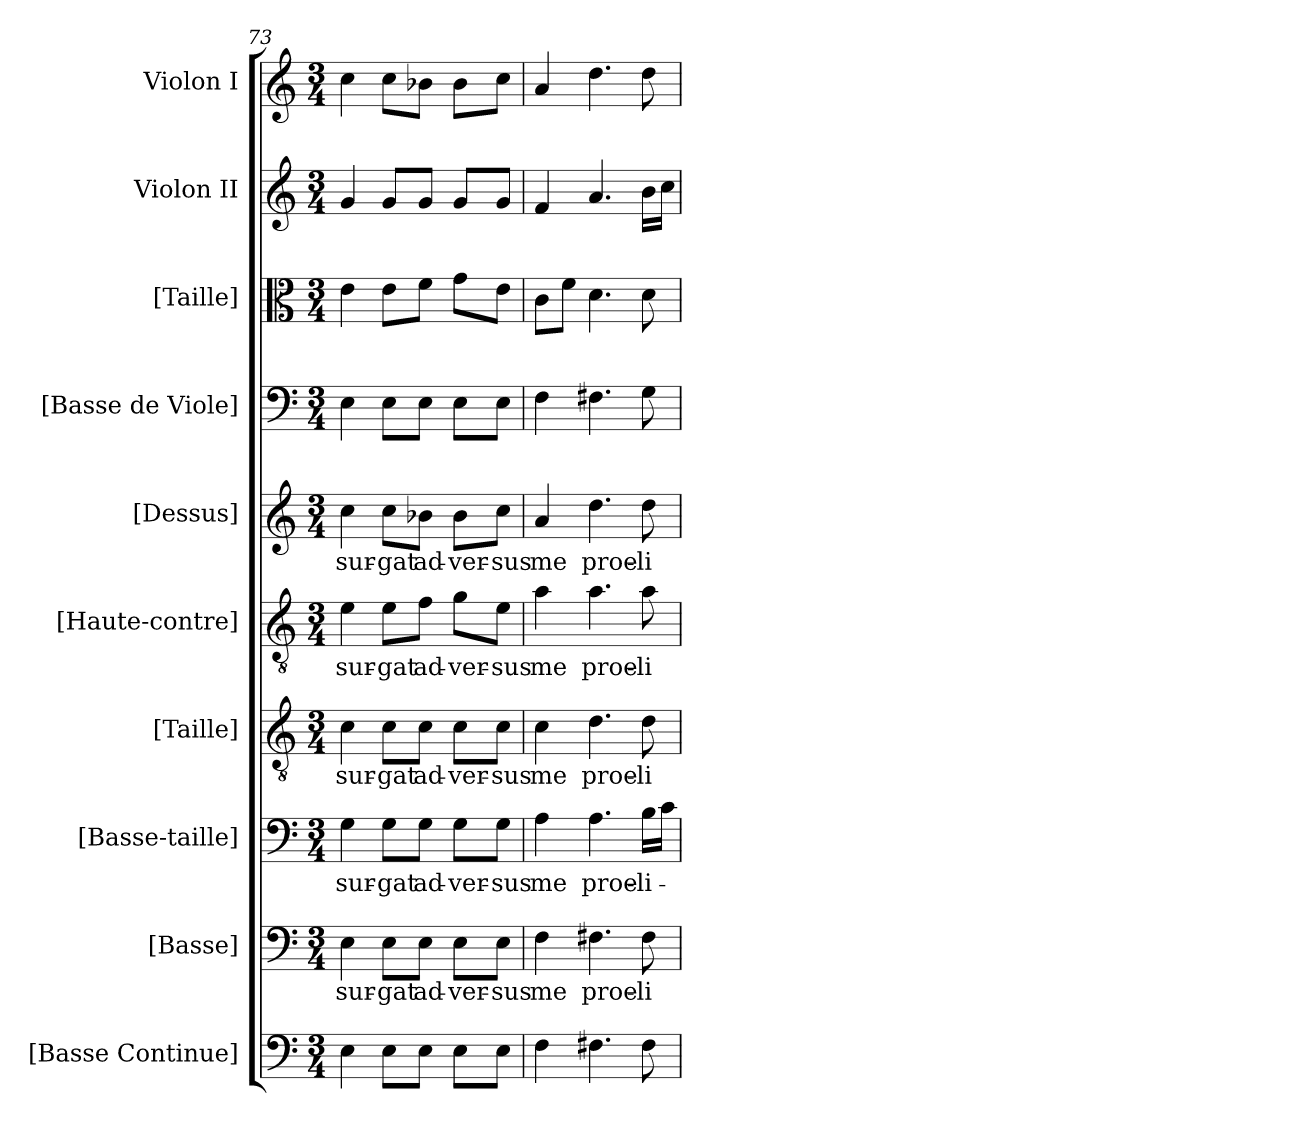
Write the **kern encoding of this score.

**kern	**kern	**text	**kern	**text	**kern	**text	**kern	**text	**kern	**text	**kern	**kern	**kern	**kern
*part10	*part9	*part9	*part8	*part8	*part7	*part7	*part6	*part6	*part5	*part5	*part4	*part3	*part2	*part1
*staff10	*staff9	*staff9	*staff8	*staff8	*staff7	*staff7	*staff6	*staff6	*staff5	*staff5	*staff4	*staff3	*staff2	*staff1
*I"[Basse Continue]	*I"[Basse]	*	*I"[Basse-taille]	*	*I"[Taille]	*	*I"[Haute-contre]	*	*I"[Dessus]	*	*I"[Basse de Viole]	*I"[Taille]	*I"Violon II	*I"Violon I
*I'B.c.	*I'B.	*	*I'B.t.	*	*I'T.	*	*I'H.C.	*	*I'D.	*	*	*	*I'Vln. II	*I'Vln. I
!!LO:PB:g=z
*clefF4	*clefF4	*	*clefF4	*	*clefGv2	*	*clefGv2	*	*clefG2	*	*clefF4	*clefC3	*clefG2	*clefG2
*	*	*	*	*	*ITrd7c12	*	*ITrd7c12	*	*	*	*	*	*	*
*k[]	*k[]	*	*k[]	*	*k[]	*	*k[]	*	*k[]	*	*k[]	*k[]	*k[]	*k[]
*M3/4	*M3/4	*	*M3/4	*	*M3/4	*	*M3/4	*	*M3/4	*	*M3/4	*M3/4	*M3/4	*M3/4
=73	=73	=73	=73	=73	=73	=73	=73	=73	=73	=73	=73	=73	=73	=73
!	!	!LO:LY:b:color=#000000	!	!	!	!	!	!	!	!	!	!	!	!
!	!	!	!	!LO:LY:b:color=#000000	!	!	!	!	!	!	!	!	!	!
!	!	!	!	!	!	!LO:LY:b:color=#000000	!	!	!	!	!	!	!	!
!	!	!	!	!	!	!	!	!LO:LY:b:color=#000000	!	!	!	!	!	!
!	!	!	!	!	!	!	!	!	!	!LO:LY:b:color=#000000	!	!	!	!
4Ei\	4Ei\	-sur-	4Gi\	-sur-	4Ci\	-sur-	4Ei\	-sur-	4cci\	-sur-	4Ei\	4ei\	4gi/	4cci\
!	!	!LO:LY:b:color=#000000	!	!	!	!	!	!	!	!	!	!	!	!
!	!	!	!	!LO:LY:b:color=#000000	!	!	!	!	!	!	!	!	!	!
!	!	!	!	!	!	!LO:LY:b:color=#000000	!	!	!	!	!	!	!	!
!	!	!	!	!	!	!	!	!LO:LY:b:color=#000000	!	!	!	!	!	!
!	!	!	!	!	!	!	!	!	!	!LO:LY:b:color=#000000	!	!	!	!
8Ei\L	8Ei\L	-gat	8Gi\L	-gat	8Ci\L	-gat	8Ei\L	-gat	8cci\L	-gat	8Ei\L	8ei\L	8gi/L	8cci\L
!	!	!LO:LY:b:color=#000000	!	!	!	!	!	!	!	!	!	!	!	!
!	!	!	!	!LO:LY:b:color=#000000	!	!	!	!	!	!	!	!	!	!
!	!	!	!	!	!	!LO:LY:b:color=#000000	!	!	!	!	!	!	!	!
!	!	!	!	!	!	!	!	!LO:LY:b:color=#000000	!	!	!	!	!	!
!	!	!	!	!	!	!	!	!	!	!LO:LY:b:color=#000000	!	!	!	!
8Ei\J	8Ei\J	ad-	8Gi\J	ad-	8Ci\J	ad-	8Fi\J	ad-	8b-Xi\J	ad-	8Ei\J	8fi\J	8gi/J	8b-Xi\J
!	!	!LO:LY:b:color=#000000	!	!	!	!	!	!	!	!	!	!	!	!
!	!	!	!	!LO:LY:b:color=#000000	!	!	!	!	!	!	!	!	!	!
!	!	!	!	!	!	!LO:LY:b:color=#000000	!	!	!	!	!	!	!	!
!	!	!	!	!	!	!	!	!LO:LY:b:color=#000000	!	!	!	!	!	!
!	!	!	!	!	!	!	!	!	!	!LO:LY:b:color=#000000	!	!	!	!
8Ei\L	8Ei\L	-ver-	8Gi\L	-ver-	8Ci\L	-ver-	8Gi\L	-ver-	8b-i\L	-ver-	8Ei\L	8gi\L	8gi/L	8b-i\L
!	!	!LO:LY:b:color=#000000	!	!	!	!	!	!	!	!	!	!	!	!
!	!	!	!	!LO:LY:b:color=#000000	!	!	!	!	!	!	!	!	!	!
!	!	!	!	!	!	!LO:LY:b:color=#000000	!	!	!	!	!	!	!	!
!	!	!	!	!	!	!	!	!LO:LY:b:color=#000000	!	!	!	!	!	!
!	!	!	!	!	!	!	!	!	!	!LO:LY:b:color=#000000	!	!	!	!
8Ei\J	8Ei\J	-sus	8Gi\J	-sus	8Ci\J	-sus	8Ei\J	-sus	8cci\J	-sus	8Ei\J	8ei\J	8gi/J	8cci\J
=74	=74	=74	=74	=74	=74	=74	=74	=74	=74	=74	=74	=74	=74	=74
!	!	!LO:LY:b:color=#000000	!	!	!	!	!	!	!	!	!	!	!	!
!	!	!	!	!LO:LY:b:color=#000000	!	!	!	!	!	!	!	!	!	!
!	!	!	!	!	!	!LO:LY:b:color=#000000	!	!	!	!	!	!	!	!
!	!	!	!	!	!	!	!	!LO:LY:b:color=#000000	!	!	!	!	!	!
!	!	!	!	!	!	!	!	!	!	!LO:LY:b:color=#000000	!	!	!	!
4Fi\	4Fi\	me	4Ai\	me	4Ci\	me	4Ai\	me	4ai/	me	4Fi\	8ci\L	4fi/	4ai/
.	.	.	.	.	.	.	.	.	.	.	.	8fi\J	.	.
!	!	!LO:LY:b:color=#000000	!	!	!	!	!	!	!	!	!	!	!	!
!	!	!	!	!LO:LY:b:color=#000000	!	!	!	!	!	!	!	!	!	!
!	!	!	!	!	!	!LO:LY:b:color=#000000	!	!	!	!	!	!	!	!
!	!	!	!	!	!	!	!	!LO:LY:b:color=#000000	!	!	!	!	!	!
!	!	!	!	!	!	!	!	!	!	!LO:LY:b:color=#000000	!	!	!	!
4.F#Xi\	4.F#Xi\	proe-	4.Ai\	proe-	4.Di\	proe-	4.Ai\	proe-	4.ddi\	proe-	4.F#Xi\	4.di\	4.ai/	4.ddi\
!	!	!LO:LY:b:color=#000000	!	!	!	!	!	!	!	!	!	!	!	!
!	!	!	!	!LO:LY:b:color=#000000	!	!	!	!	!	!	!	!	!	!
!	!	!	!	!	!	!LO:LY:b:color=#000000	!	!	!	!	!	!	!	!
!	!	!	!	!	!	!	!	!LO:LY:b:color=#000000	!	!	!	!	!	!
!	!	!	!	!	!	!	!	!	!	!LO:LY:b:color=#000000	!	!	!	!
8F#i\	8F#i\	-li-	16Bi\LL	-li-	8Di\	-li-	8Ai\	-li-	8ddi\	-li-	8Gi\	8di\	16bi\LL	8ddi\
.	.	.	16ci\JJ	.	.	.	.	.	.	.	.	.	16cci\JJ	.
=	=	=	=	=	=	=	=	=	=	=	=	=	=	=
*-	*-	*-	*-	*-	*-	*-	*-	*-	*-	*-	*-	*-	*-	*-
